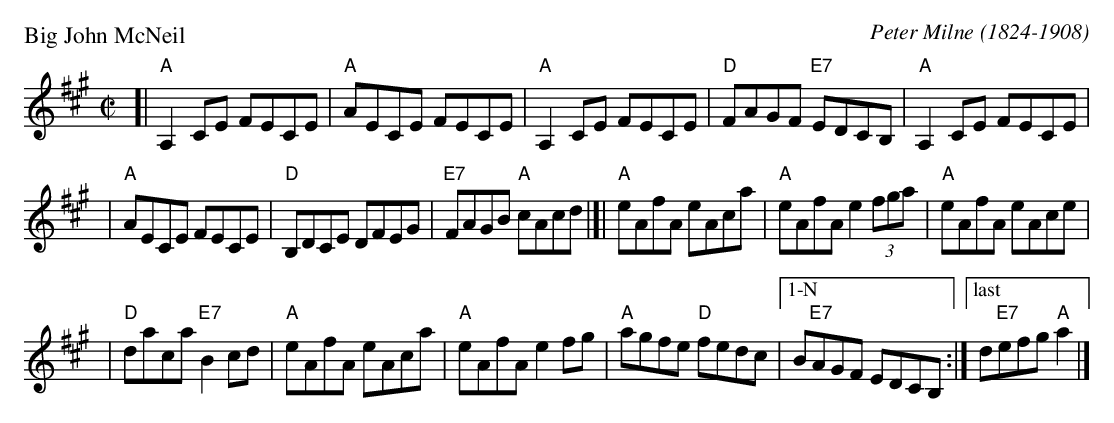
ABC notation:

X:1
P: Big John McNeil
C: Peter Milne (1824-1908)
M: C|
L: 1/8
K: A
[| "A"A,2CE FECE | "A"AECE FECE | "A"A,2CE FECE | "D"FAGF "E7"EDCB, | "A"A,2CE FECE |
| "A"AECE FECE | "D"B,DCE DFEG | "E7"FAGB "A"cAcd |[| "A"eAfA eAca | "A"eAfA e2 (3fga | "A"eAfA eAce |
| "D"daca "E7"B2cd | "A"eAfA eAca | "A"eAfA e2fg | "A"agfe "D"fedc |["1-N" B"E7"AGF EDCB, :|["last" d"E7"efg "A"a2 |]
